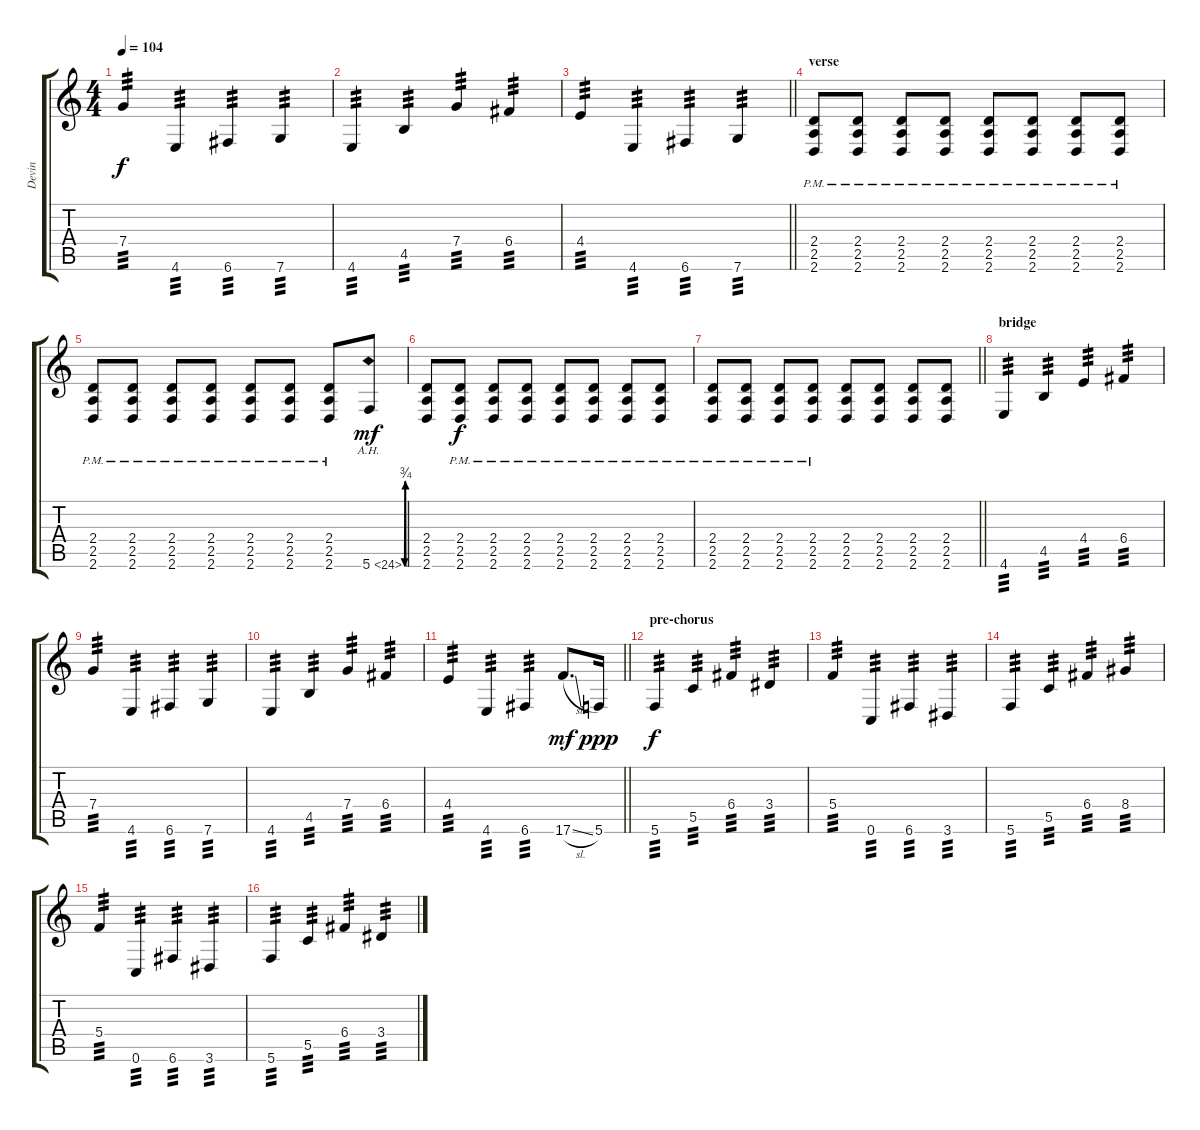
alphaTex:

\track ("Devin" "Devin") {instrument distortionguitar}
\staff {score tabs}
\tuning (E4 C4 G3 C3 G2 C2) {hide}
\ts (4 4)
\tempo 104
\clef g2
\ks c
7.4.4{tp 3 dy f} 4.6.4{tp 3} 6.6.4{tp 3} 7.6.4{tp 3} |
4.6.4{tp 3} 4.5.4{tp 3} 7.4.4{tp 3} 6.4.4{tp 3} |
\barLineRight lightlight
4.4.4{tp 3} 4.6.4{tp 3} 6.6.4{tp 3} 7.6.4{tp 3} |
\section ("" "verse")
(2.4{pm} 2.5{pm} 2.6{pm}).8{volume 11} (2.4{pm} 2.5{pm} 2.6{pm}).8 (2.4{pm} 2.5{pm} 2.6{pm}).8 (2.4{pm} 2.5{pm} 2.6{pm}).8 (2.4{pm} 2.5{pm} 2.6{pm}).8 (2.4{pm} 2.5{pm} 2.6{pm}).8 (2.4{pm} 2.5{pm} 2.6{pm}).8 (2.4{pm} 2.5{pm} 2.6{pm}).8 |
(2.4{pm} 2.5{pm} 2.6{pm}).8 (2.4{pm} 2.5{pm} 2.6{pm}).8 (2.4{pm} 2.5{pm} 2.6{pm}).8 (2.4{pm} 2.5{pm} 2.6{pm}).8 (2.4{pm} 2.5{pm} 2.6{pm}).8 (2.4{pm} 2.5{pm} 2.6{pm}).8 (2.4{pm} 2.5{pm} 2.6{pm}).8 5.6{be (custom 0 0 13 0 20 3 32 3 40 0 60 0) ah 19}.8{dy mf} |
(2.4 2.5 2.6).8 (2.4{pm} 2.5{pm} 2.6{pm}).8{dy f} (2.4{pm} 2.5{pm} 2.6{pm}).8 (2.4{pm} 2.5{pm} 2.6{pm}).8 (2.4{pm} 2.5{pm} 2.6{pm}).8 (2.4{pm} 2.5{pm} 2.6{pm}).8 (2.4{pm} 2.5{pm} 2.6{pm}).8 (2.4{pm} 2.5{pm} 2.6{pm}).8 |
\barLineRight lightlight
(2.4{pm} 2.5{pm} 2.6{pm}).8 (2.4{pm} 2.5{pm} 2.6{pm}).8 (2.4{pm} 2.5{pm} 2.6{pm}).8 (2.4{pm} 2.5{pm} 2.6{pm}).8 (2.4 2.5 2.6).8 (2.4 2.5 2.6).8 (2.4 2.5 2.6).8 (2.4 2.5 2.6).8 |
\section ("" "bridge")
4.6.4{tp 3 volume 14} 4.5.4{tp 3} 4.4.4{tp 3} 6.4.4{tp 3} |
7.4.4{tp 3} 4.6.4{tp 3} 6.6.4{tp 3} 7.6.4{tp 3} |
4.6.4{tp 3} 4.5.4{tp 3} 7.4.4{tp 3} 6.4.4{tp 3} |
\barLineRight lightlight
4.4.4{tp 3} 4.6.4{tp 3} 6.6.4{tp 3} 17.6{sl}.8{d dy mf} 5.6.16{dy ppp} |
\section ("" "pre-chorus")
5.6.4{tp 3 dy f} 5.5.4{tp 3} 6.4.4{tp 3} 3.4.4{tp 3} |
5.4.4{tp 3} 0.6.4{tp 3} 6.6.4{tp 3} 3.6.4{tp 3} |
5.6.4{tp 3} 5.5.4{tp 3} 6.4.4{tp 3} 8.4.4{tp 3} |
5.4.4{tp 3} 0.6.4{tp 3} 6.6.4{tp 3} 3.6.4{tp 3} |
5.6.4{tp 3} 5.5.4{tp 3} 6.4.4{tp 3} 3.4.4{tp 3}
